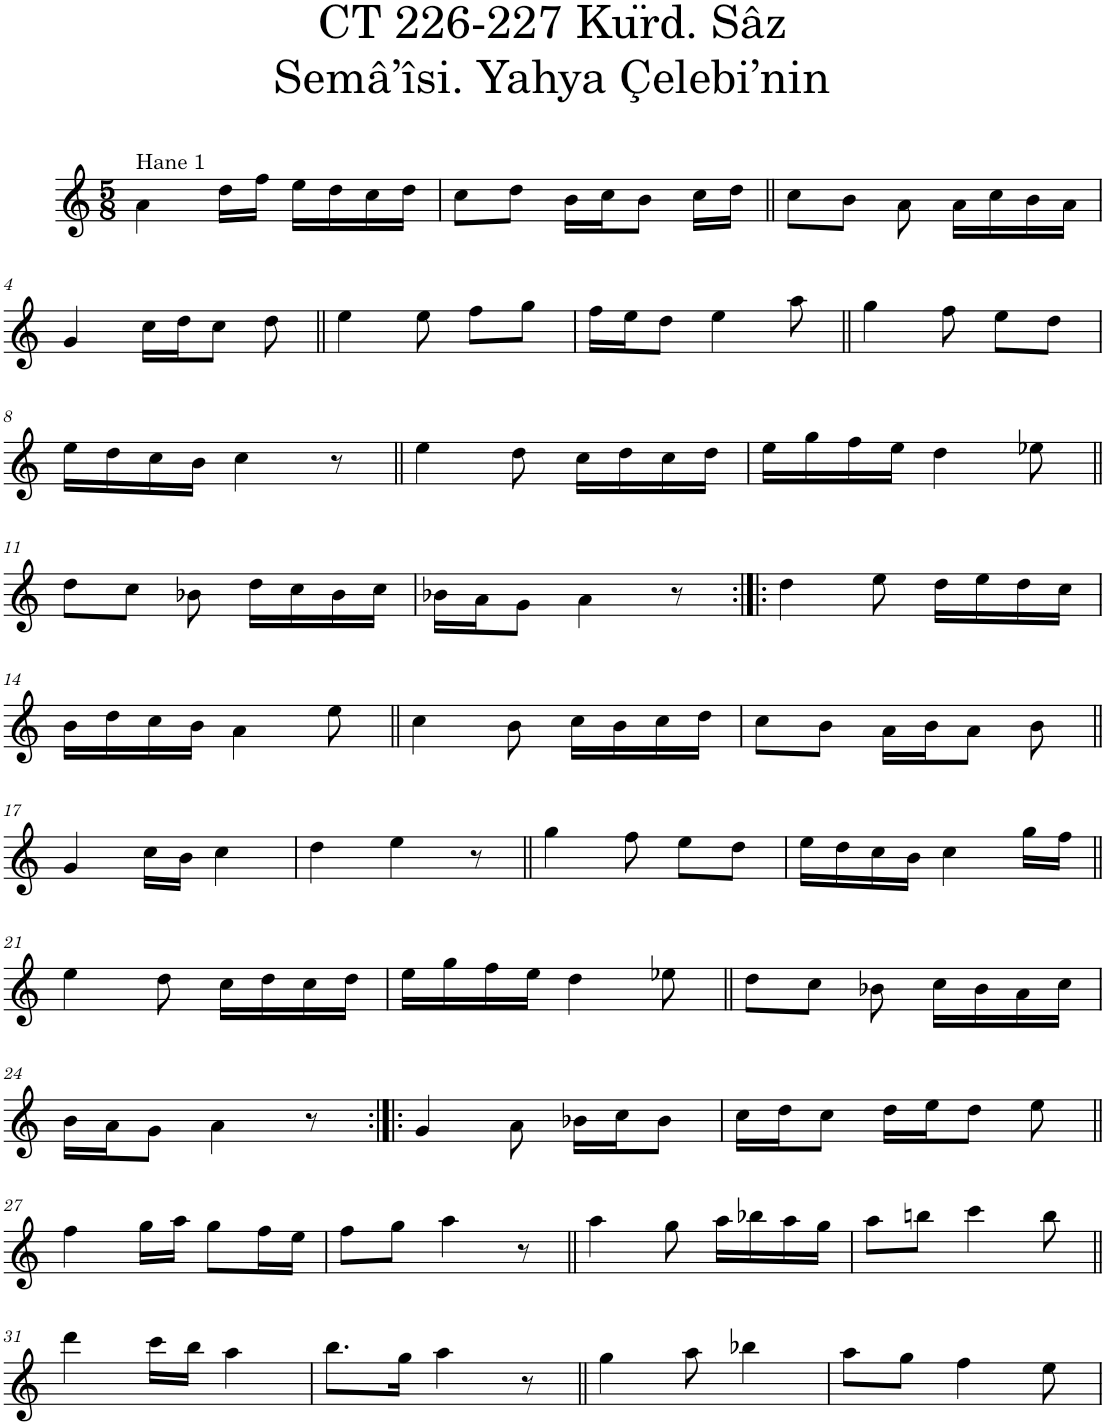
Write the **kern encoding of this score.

**kern
*part1
*staff1
*I"Voice
*I'Vo.
*clefG2
*k[]
*M5/8
=1
!LO:TX:a:t=Hane 1
4a\
16dd\LL
16ff\JJ
16ee\LL
16dd\
16cc\
16dd\JJ
=2
8cc\L
8dd\J
16b\LL
16cc\J
8b\J
16cc\LL
16dd\JJ
=3||
8cc\L
8b\J
8a\
16a\LL
16cc\
16b\
16a\JJ
!!LO:LB:g=z
=4
4g/
16cc\LL
16dd\J
8cc\J
8dd\
=5||
4ee\
8ee\
8ff\L
8gg\J
=6
16ff\LL
16ee\J
8dd\J
4ee\
8aa\
=7||
4gg\
8ff\
8ee\L
8dd\J
!!LO:LB:g=z
=8
16ee\LL
16dd\
16cc\
16b\JJ
4cc\
8r
=9||
4ee\
8dd\
16cc\LL
16dd\
16cc\
16dd\JJ
=10
16ee\LL
16gg\
16ff\
16ee\JJ
4dd\
8ee-X\
!!LO:LB:g=z
=11||
8dd\L
8cc\J
8b-X\
16dd\LL
16cc\
16b-\
16cc\JJ
=12
16b-X\LL
16a\J
8g\J
4a\
8r
=13:|!|:
4dd\
8ee\
16dd\LL
16ee\
16dd\
16cc\JJ
!!LO:LB:g=z
=14
16b\LL
16dd\
16cc\
16b\JJ
4a\
8ee\
=15||
4cc\
8b\
16cc\LL
16b\
16cc\
16dd\JJ
=16
8cc\L
8b\J
16a\LL
16b\J
8a\J
8b\
!!LO:LB:g=z
=17||
4g/
16cc\LL
16b\JJ
4cc\
=18
4dd\
4ee\
8r
=19||
4gg\
8ff\
8ee\L
8dd\J
=20
16ee\LL
16dd\
16cc\
16b\JJ
4cc\
16gg\LL
16ff\JJ
!!LO:LB:g=z
=21||
4ee\
8dd\
16cc\LL
16dd\
16cc\
16dd\JJ
=22
16ee\LL
16gg\
16ff\
16ee\JJ
4dd\
8ee-X\
=23||
8dd\L
8cc\J
8b-X\
16cc\LL
16b-\
16a\
16cc\JJ
!!LO:LB:g=z
=24
16b\LL
16a\J
8g\J
4a\
8r
=25:|!|:
4g/
8a\
16b-X\LL
16cc\J
8b-\J
=26
16cc\LL
16dd\J
8cc\J
16dd\LL
16ee\J
8dd\J
8ee\
!!LO:LB:g=z
=27||
4ff\
16gg\LL
16aa\JJ
8gg\L
16ff\L
16ee\JJ
=28
8ff\L
8gg\J
4aa\
8r
=29||
4aa\
8gg\
16aa\LL
16bb-X\
16aa\
16gg\JJ
=30
8aa\L
8bbn\J
4ccc\
8bb\
!!LO:LB:g=z
=31||
4ddd\
16ccc\LL
16bb\JJ
4aa\
=32
8.bb\L
16gg\Jk
4aa\
8r
=33||
4gg\
8aa\
4bb-X\
=34
8aa\L
8gg\J
4ff\
8ee\
=
*-
